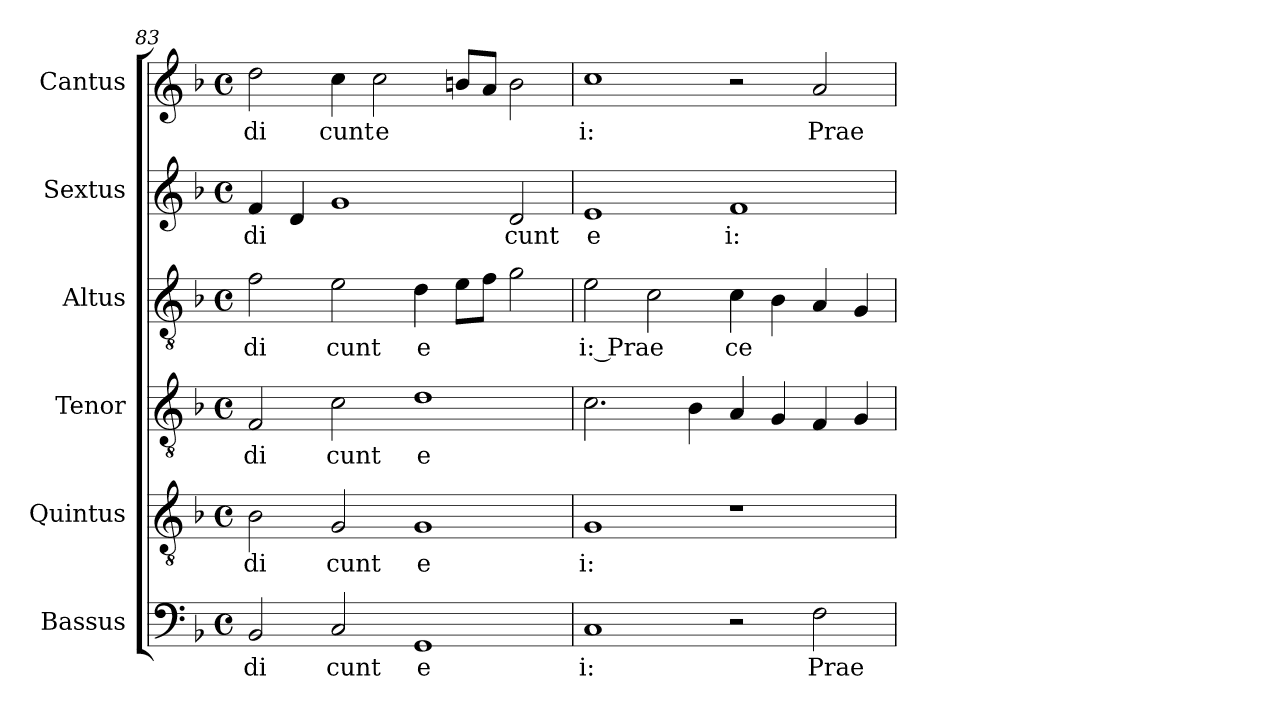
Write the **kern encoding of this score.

**kern	**text	**kern	**text	**kern	**text	**kern	**text	**kern	**text	**kern	**text
*part6	*part6	*part5	*part5	*part4	*part4	*part3	*part3	*part2	*part2	*part1	*part1
*staff6	*staff6	*staff5	*staff5	*staff4	*staff4	*staff3	*staff3	*staff2	*staff2	*staff1	*staff1
*I"Bassus	*	*I"Quintus	*	*I"Tenor	*	*I"Altus	*	*I"Sextus	*	*I"Cantus	*
*clefF4	*	*clefGv2	*	*clefGv2	*	*clefGv2	*	*clefG2	*	*clefG2	*
*k[b-]	*	*k[b-]	*	*k[b-]	*	*k[b-]	*	*k[b-]	*	*k[b-]	*
*F:	*	*F:	*	*F:	*	*F:	*	*F:	*	*F:	*
*M4/4	*	*M4/4	*	*M4/4	*	*M4/4	*	*M4/4	*	*M4/4	*
*met(c)	*	*met(c)	*	*met(c)	*	*met(c)	*	*met(c)	*	*met(c)	*
=83	=83	=83	=83	=83	=83	=83	=83	=83	=83	=83	=83
!	!LO:LY:b:cj	!	!LO:LY:b:cj	!	!LO:LY:b:cj	!	!LO:LY:b:cj	!	!LO:LY:b:cj	!	!LO:LY:b:cj
2BB-/	di	2B-\	di	2F/	di	2f\	di	4f/	di	2dd\	di
.	.	.	.	.	.	.	.	4d/	.	.	.
!	!LO:LY:b:cj	!	!LO:LY:b:cj	!	!LO:LY:b:cj	!	!LO:LY:b:cj	!	!	!	!LO:LY:b:cj
2C/	cunt	2G/	cunt	2c\	cunt	2e\	cunt	1g	.	4cc\	cunt
!	!	!	!	!	!	!	!	!	!	!	!LO:LY:b:cj
.	.	.	.	.	.	.	.	.	.	2cc\	e
!	!LO:LY:b:cj	!	!LO:LY:b:cj	!	!LO:LY:b:rj	!	!LO:LY:b:cj	!	!	!	!
1GG	e	1G	e	1d	e	4d\	e	.	.	.	.
.	.	.	.	.	.	8e\L	.	.	.	8bn/L	.
.	.	.	.	.	.	8f\J	.	.	.	8a/J	.
!	!	!	!	!	!	!	!	!	!LO:LY:b:cj	!	!
.	.	.	.	.	.	2g\	.	2d/	cunt	2b\	.
=84	=84	=84	=84	=84	=84	=84	=84	=84	=84	=84	=84
!	!LO:LY:b:cj	!	!LO:LY:b:cj	!	!	!	!LO:LY:b:cj	!	!LO:LY:b:cj	!	!LO:LY:b:cj
1C	i:	1G	i:	2.c\	.	2e\	i: Prae	1e	e	1cc	i:
.	.	.	.	.	.	2c\	.	.	.	.	.
.	.	.	.	4B-\	.	.	.	.	.	.	.
!	!	!	!	!	!	!	!LO:LY:b:cj	!	!LO:LY:b:cj	!	!
2r	.	1r	.	4A/	.	4c\	ce	1f	i:	2r	.
.	.	.	.	4G/	.	4B-\	.	.	.	.	.
!	!LO:LY:b:cj	!	!	!	!	!	!	!	!	!	!LO:LY:b:cj
2F\	Prae	.	.	4F/	.	4A/	.	.	.	2a/	Prae
.	.	.	.	4G/	.	4G/	.	.	.	.	.
=	=	=	=	=	=	=	=	=	=	=	=
*-	*-	*-	*-	*-	*-	*-	*-	*-	*-	*-	*-
